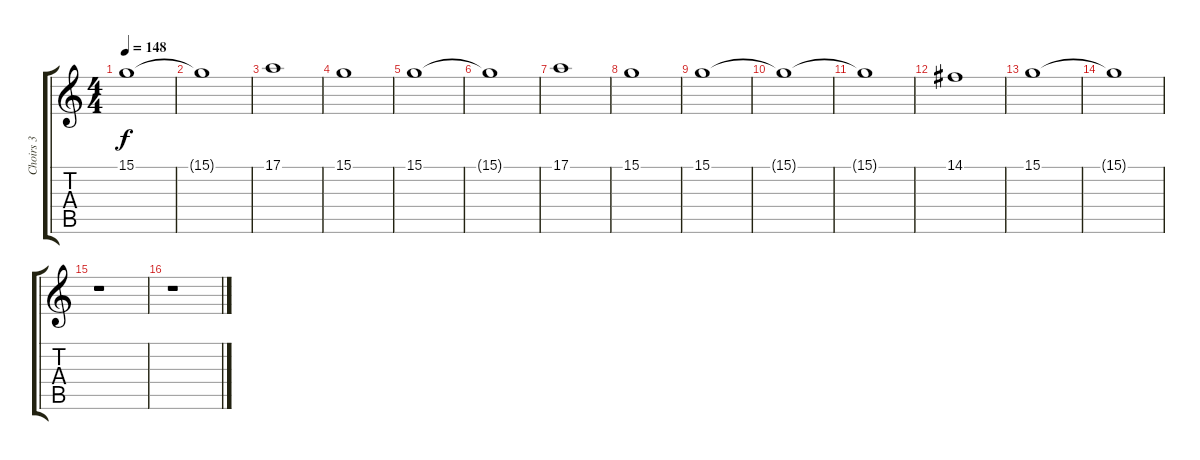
\track ("Choirs 3" "Choirs 3") {instrument choiraahs}
\staff {score tabs}
\tuning (E4 B3 G3 D3 A2 E2) {hide}
\ts (4 4)
\tempo 148
\clef g2
\ks c
15.1.1{dy f} |
15.1{t}.1 |
17.1.1 |
15.1.1 |
15.1.1 |
15.1{t}.1 |
17.1.1 |
15.1.1 |
15.1.1 |
15.1{t}.1 |
15.1{t}.1 |
14.1.1 |
15.1.1{volume 14 instrument choiraahs} |
15.1{t}.1 |
r.1 |
r.1
